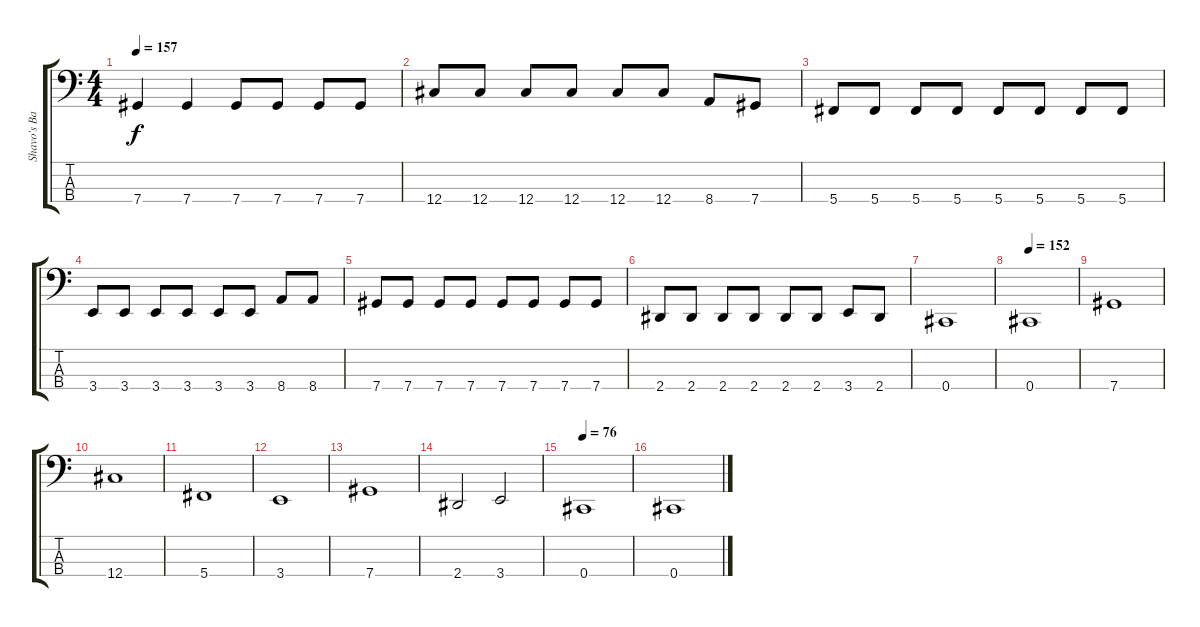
\track ("Shavo's Bass" "Shavo's Ba") {instrument electricbassfinger}
\staff {score tabs}
\tuning (Gb2 Db2 Ab1 Db1) {hide}
\ts (4 4)
\tempo 157
\clef f4
\ks c
7.4.4{dy f} 7.4.4 7.4.8 7.4.8 7.4.8 7.4.8 |
12.4.8 12.4.8 12.4.8 12.4.8 12.4.8 12.4.8 8.4.8 7.4.8 |
5.4.8 5.4.8 5.4.8 5.4.8 5.4.8 5.4.8 5.4.8 5.4.8 |
3.4.8 3.4.8 3.4.8 3.4.8 3.4.8 3.4.8 8.4.8 8.4.8 |
7.4.8 7.4.8 7.4.8 7.4.8 7.4.8 7.4.8 7.4.8 7.4.8 |
2.4.8 2.4.8 2.4.8 2.4.8 2.4.8 2.4.8 3.4.8 2.4.8 |
0.4.1 |
\tempo 152
0.4.1 |
7.4.1 |
12.4.1 |
5.4.1 |
3.4.1 |
7.4.1 |
2.4.2 3.4.2 |
\tempo 76
0.4.1 |
0.4.1
